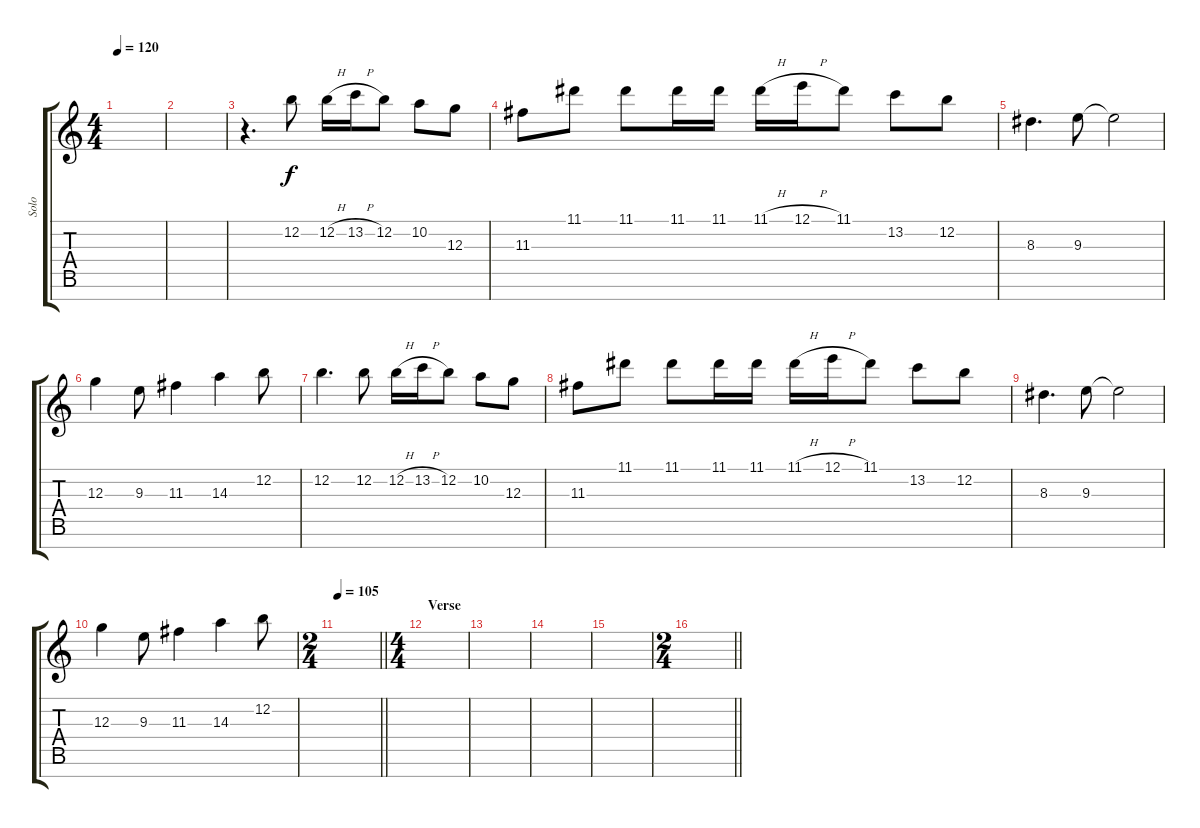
\track ("Solo" "Solo") {instrument distortionguitar}
\staff {score tabs}
\tuning (E4 B3 G3 D3 A2 E2 B1) {hide}
\ts (4 4)
\tempo 120
\clef g2
\ks c
|
|
r.4{d} 12.2.8 12.2{h}.16 13.2{h}.16 12.2.8 10.2.8 12.3.8 |
11.3.8 11.1.8 11.1.8 11.1.16 11.1.16 11.1{h}.16 12.1{h}.16 11.1.8 13.2.8 12.2.8 |
8.3.4{d} 9.3.8 9.3{t}.2 |
12.3.4 9.3.8 11.3.4 14.3.4 12.2.8 |
12.2.4{d} 12.2.8 12.2{h}.16 13.2{h}.16 12.2.8 10.2.8 12.3.8 |
11.3.8 11.1.8 11.1.8 11.1.16 11.1.16 11.1{h}.16 12.1{h}.16 11.1.8 13.2.8 12.2.8 |
8.3.4{d} 9.3.8 9.3{t}.2 |
12.3.4 9.3.8 11.3.4 14.3.4 12.2.8 |
\ts (2 4)
\tempo 105
\barLineRight lightlight
|
\ts (4 4)
\section ("" "Verse")
|
|
|
|
\ts (2 4)
\barLineRight lightlight
